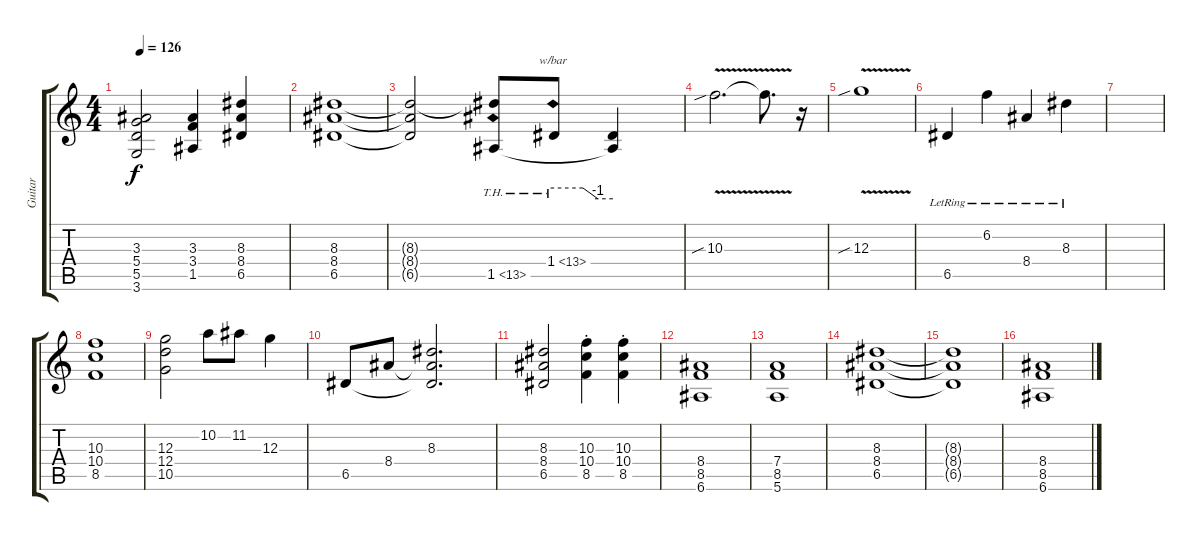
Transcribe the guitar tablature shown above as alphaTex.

\track ("Guitar" "Guitar") {instrument overdrivenguitar}
\staff {score tabs}
\tuning (E4 B3 G3 D3 A2 E2) {hide}
\ts (4 4)
\tempo 126
\clef g2
\ks c
(3.3{t} 5.4{t} 5.5{t} 3.6{t}).2{dy f} (3.3 3.4 1.5).4 (8.3 8.4 6.5).4 |
(8.3 8.4 6.5).1 |
(8.3{t} 8.4{t} 6.5{t}).2 (8.3{t} 1.5{th 12}).8 1.4{th 12}.8{tbe (custom default 0 0 30 0 45 -4 60 -4)} (1.4{t} 1.5{t}).4 |
10.3{v sib}.2{d} 10.3{t}.8{d} r.16 |
12.3{v sib}.1 |
6.5{lr}.4 6.2{lr}.4 8.4{lr}.4 8.3{lr}.4 |
|
(10.3 10.4 8.5).1 |
(12.3 12.4 10.5).2 10.2.8 11.2.8 12.3.4 |
6.5.8 8.4.8 (8.3 8.4{t} 6.5{t}).2{d} |
(8.3 8.4 6.5).2 (10.3{st} 10.4{st} 8.5{st}).4 (10.3 10.4{st} 8.5{st}).4 |
(8.4 8.5 6.6).1 |
(7.4 8.5 5.6).1 |
(8.3 8.4 6.5).1 |
(8.3{t} 8.4{t} 6.5{t}).1 |
(8.4 8.5 6.6).1
